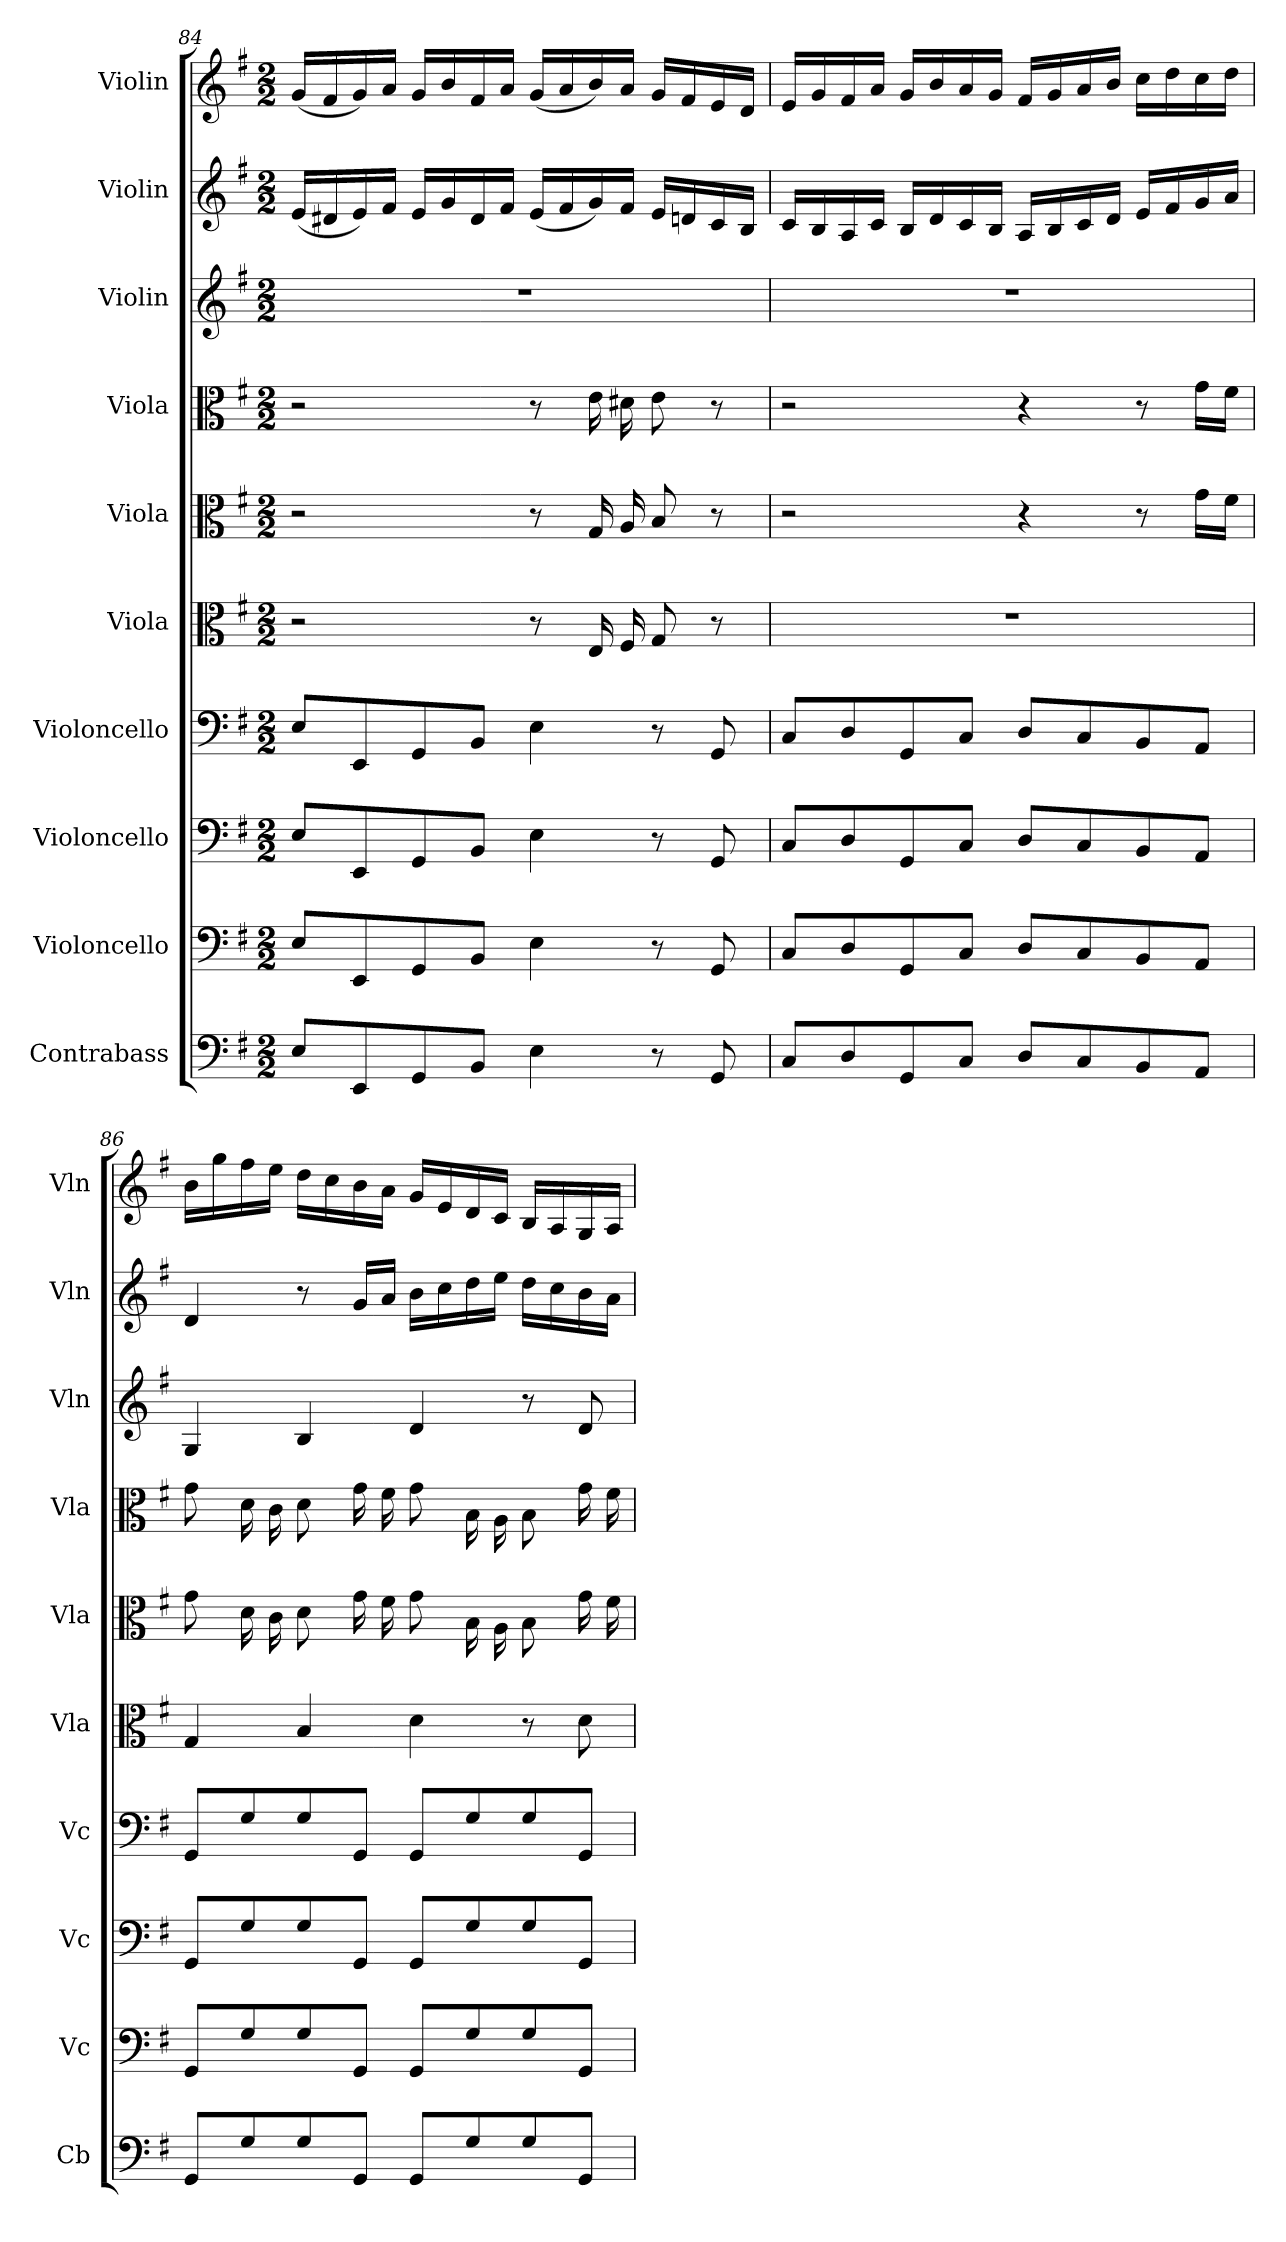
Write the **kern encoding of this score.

**kern	**kern	**kern	**kern	**kern	**kern	**kern	**kern	**kern	**kern
*part10	*part9	*part8	*part7	*part6	*part5	*part4	*part3	*part2	*part1
*staff10	*staff9	*staff8	*staff7	*staff6	*staff5	*staff4	*staff3	*staff2	*staff1
*I"Contrabass	*I"Violoncello	*I"Violoncello	*I"Violoncello	*I"Viola	*I"Viola	*I"Viola	*I"Violin	*I"Violin	*I"Violin
*I'Cb	*I'Vc	*I'Vc	*I'Vc	*I'Vla	*I'Vla	*I'Vla	*I'Vln	*I'Vln	*I'Vln
*clefF4	*clefF4	*clefF4	*clefF4	*clefC3	*clefC3	*clefC3	*clefG2	*clefG2	*clefG2
*k[f#]	*k[f#]	*k[f#]	*k[f#]	*k[f#]	*k[f#]	*k[f#]	*k[f#]	*k[f#]	*k[f#]
*G:	*G:	*G:	*G:	*G:	*G:	*G:	*G:	*G:	*G:
*M2/2	*M2/2	*M2/2	*M2/2	*M2/2	*M2/2	*M2/2	*M2/2	*M2/2	*M2/2
=84	=84	=84	=84	=84	=84	=84	=84	=84	=84
8E/L	8E/L	8E/L	8E/L	2r	2r	2r	1r	(16e/LL	(16g/LL
.	.	.	.	.	.	.	.	16d#X/	16f#/
8EE/	8EE/	8EE/	8EE/	.	.	.	.	16e/)	16g/)
.	.	.	.	.	.	.	.	16f#/JJ	16a/JJ
8GG/	8GG/	8GG/	8GG/	.	.	.	.	16e/LL	16g/LL
.	.	.	.	.	.	.	.	16g/	16b/
8BB/J	8BB/J	8BB/J	8BB/J	.	.	.	.	16d#/	16f#/
.	.	.	.	.	.	.	.	16f#/JJ	16a/JJ
4E\	4E\	4E\	4E\	8r	8r	8r	.	(16e/LL	(16g/LL
.	.	.	.	.	.	.	.	16f#/	16a/
.	.	.	.	16E/	16G/	16e\	.	16g/)	16b/)
.	.	.	.	16F#/	16A/	16d#X\	.	16f#/JJ	16a/JJ
8r	8r	8r	8r	8G/	8B/	8e\	.	16e/LL	16g/LL
.	.	.	.	.	.	.	.	16dn/	16f#/
8GG/	8GG/	8GG/	8GG/	8r	8r	8r	.	16c/	16e/
.	.	.	.	.	.	.	.	16B/JJ	16d/JJ
=85	=85	=85	=85	=85	=85	=85	=85	=85	=85
8C/L	8C/L	8C/L	8C/L	1r	2r	2r	1r	16c/LL	16e/LL
.	.	.	.	.	.	.	.	16B/	16g/
8D/	8D/	8D/	8D/	.	.	.	.	16A/	16f#/
.	.	.	.	.	.	.	.	16c/JJ	16a/JJ
8GG/	8GG/	8GG/	8GG/	.	.	.	.	16B/LL	16g/LL
.	.	.	.	.	.	.	.	16d/	16b/
8C/J	8C/J	8C/J	8C/J	.	.	.	.	16c/	16a/
.	.	.	.	.	.	.	.	16B/JJ	16g/JJ
8D/L	8D/L	8D/L	8D/L	.	4r	4r	.	16A/LL	16f#/LL
.	.	.	.	.	.	.	.	16B/	16g/
8C/	8C/	8C/	8C/	.	.	.	.	16c/	16a/
.	.	.	.	.	.	.	.	16d/JJ	16b/JJ
8BB/	8BB/	8BB/	8BB/	.	8r	8r	.	16e/LL	16cc\LL
.	.	.	.	.	.	.	.	16f#/	16dd\
8AA/J	8AA/J	8AA/J	8AA/J	.	16g\LL	16g\LL	.	16g/	16cc\
.	.	.	.	.	16f#\JJ	16f#\JJ	.	16a/JJ	16dd\JJ
=86	=86	=86	=86	=86	=86	=86	=86	=86	=86
8GG/L	8GG/L	8GG/L	8GG/L	4G/	8g\	8g\	4G/	4d/	16b\LL
.	.	.	.	.	.	.	.	.	16gg\
8G/	8G/	8G/	8G/	.	16d\	16d\	.	.	16ff#\
.	.	.	.	.	16c\	16c\	.	.	16ee\JJ
8G/	8G/	8G/	8G/	4B/	8d\	8d\	4B/	8r	16dd\LL
.	.	.	.	.	.	.	.	.	16cc\
8GG/J	8GG/J	8GG/J	8GG/J	.	16g\	16g\	.	16g/LL	16b\
.	.	.	.	.	16f#\	16f#\	.	16a/JJ	16a\JJ
8GG/L	8GG/L	8GG/L	8GG/L	4d\	8g\	8g\	4d/	16b\LL	16g/LL
.	.	.	.	.	.	.	.	16cc\	16e/
8G/	8G/	8G/	8G/	.	16B\	16B\	.	16dd\	16d/
.	.	.	.	.	16A\	16A\	.	16ee\JJ	16c/JJ
8G/	8G/	8G/	8G/	8r	8B\	8B\	8r	16dd\LL	16B/LL
.	.	.	.	.	.	.	.	16cc\	16A/
8GG/J	8GG/J	8GG/J	8GG/J	8d\	16g\	16g\	8d/	16b\	16G/
.	.	.	.	.	16f#\	16f#\	.	16a\JJ	16A/JJ
=	=	=	=	=	=	=	=	=	=
*-	*-	*-	*-	*-	*-	*-	*-	*-	*-
